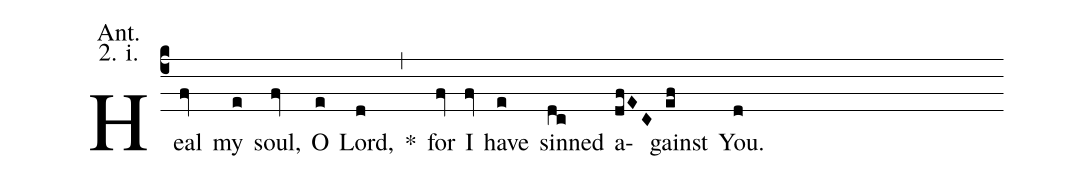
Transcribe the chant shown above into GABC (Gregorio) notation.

annotation: Ant.;
annotation: 2. i.;
%%
(c4) Heal(fv) my(e) soul,(fv) O(e) Lord,(d) <sp>*</sp>(,) for(fv) I(fv) have(e) sinned(dc) a(dfEC)gainst(ef) You.(d)
